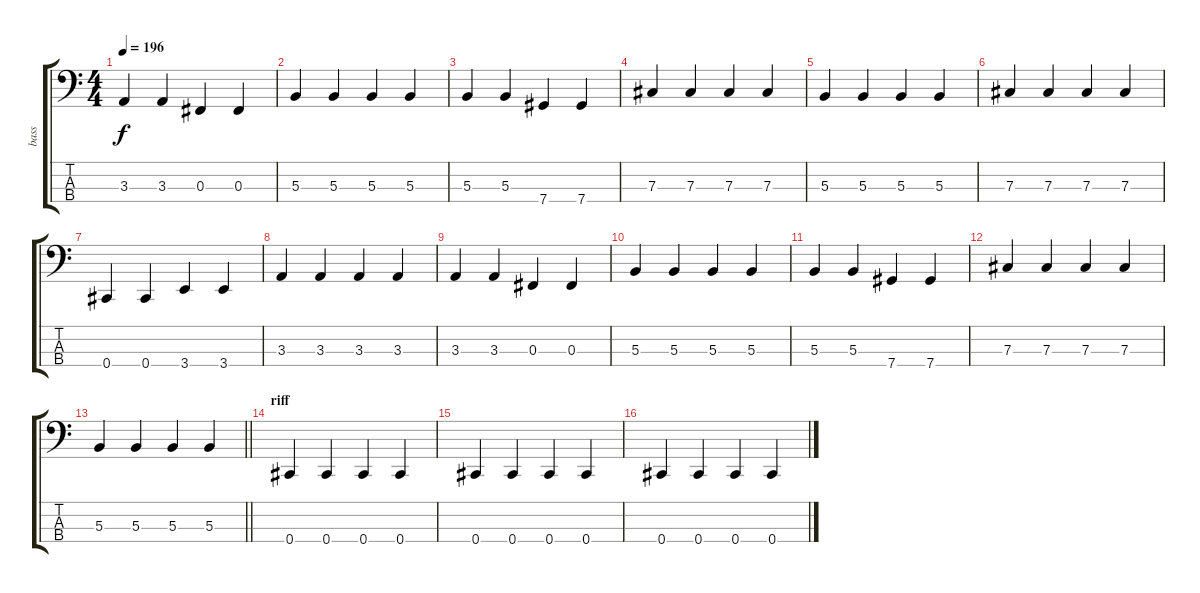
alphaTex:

\track ("bass" "bass") {instrument electricbasspick}
\staff {score tabs}
\tuning (E2 B1 Gb1 Db1) {hide}
\ts (4 4)
\tempo 196
\clef f4
\ks c
3.3.4{dy f} 3.3.4 0.3.4 0.3.4 |
5.3.4 5.3.4 5.3.4 5.3.4 |
5.3.4 5.3.4 7.4.4 7.4.4 |
7.3.4 7.3.4 7.3.4 7.3.4 |
5.3.4 5.3.4 5.3.4 5.3.4 |
7.3.4 7.3.4 7.3.4 7.3.4 |
0.4.4 0.4.4 3.4.4 3.4.4 |
3.3.4 3.3.4 3.3.4 3.3.4 |
3.3.4 3.3.4 0.3.4 0.3.4 |
5.3.4 5.3.4 5.3.4 5.3.4 |
5.3.4 5.3.4 7.4.4 7.4.4 |
7.3.4 7.3.4 7.3.4 7.3.4 |
\barLineRight lightlight
5.3.4 5.3.4 5.3.4 5.3.4 |
\section ("" "riff")
0.4.4 0.4.4 0.4.4 0.4.4 |
0.4.4 0.4.4 0.4.4 0.4.4 |
0.4.4 0.4.4 0.4.4 0.4.4
